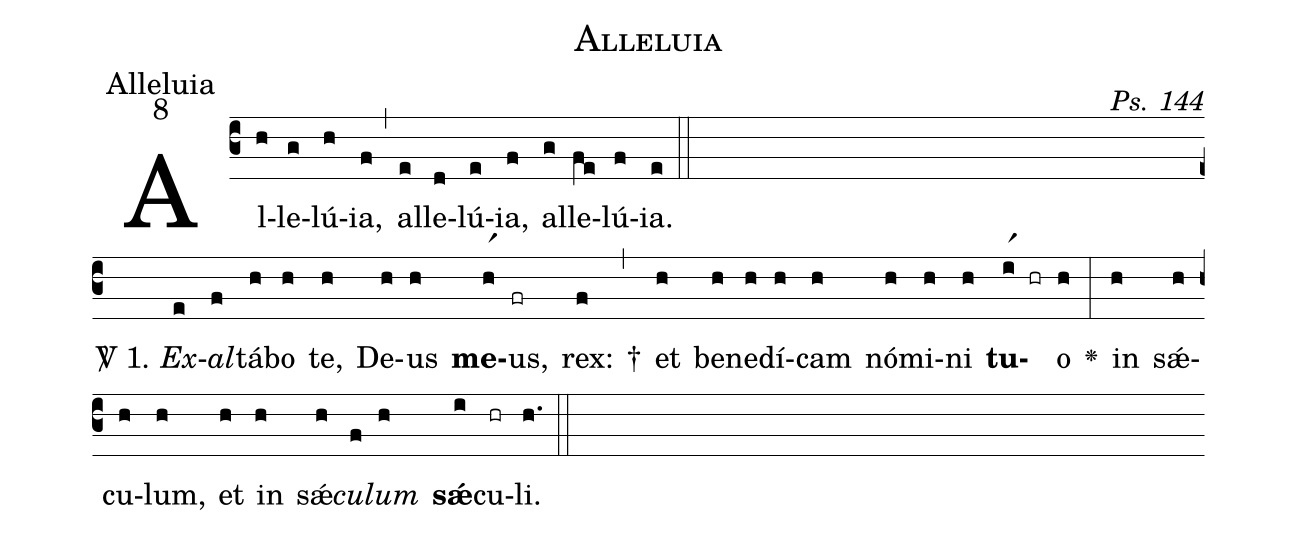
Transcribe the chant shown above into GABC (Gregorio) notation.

name:Alleluia;
office-part:Alleluia;
mode:8;
commentary:Ps. 144;
%%
(c3)Al(h)le(g)lú(h)ia,(f) (,) al(e)le(d)lú(e)ia,(f) al(g)le(fe)lú(f)ia.(e) (::Z) <sp>V/</sp> 1. {<i>Ex</i>}(e)<i>al</i>(f)tá(h)bo(h) te,(h) De(h)us(h) <b>me</b>(hr1)us,(fr) rex:(f) †(,) et(h) be(h)ne(h)dí(h)cam(h) nó(h)mi(h)ni(h) <b>tu</b>(ir1 hr)o(h) <v>\greheightstar</v>(:) in(h) sǽ(h)cu(h)lum,(h) et(h) in(h) sǽ(h)<i>cu</i>(f)<i>lum</i>(h) <b>sǽ</b>(i)cu(hr)li.(h.) (::)
